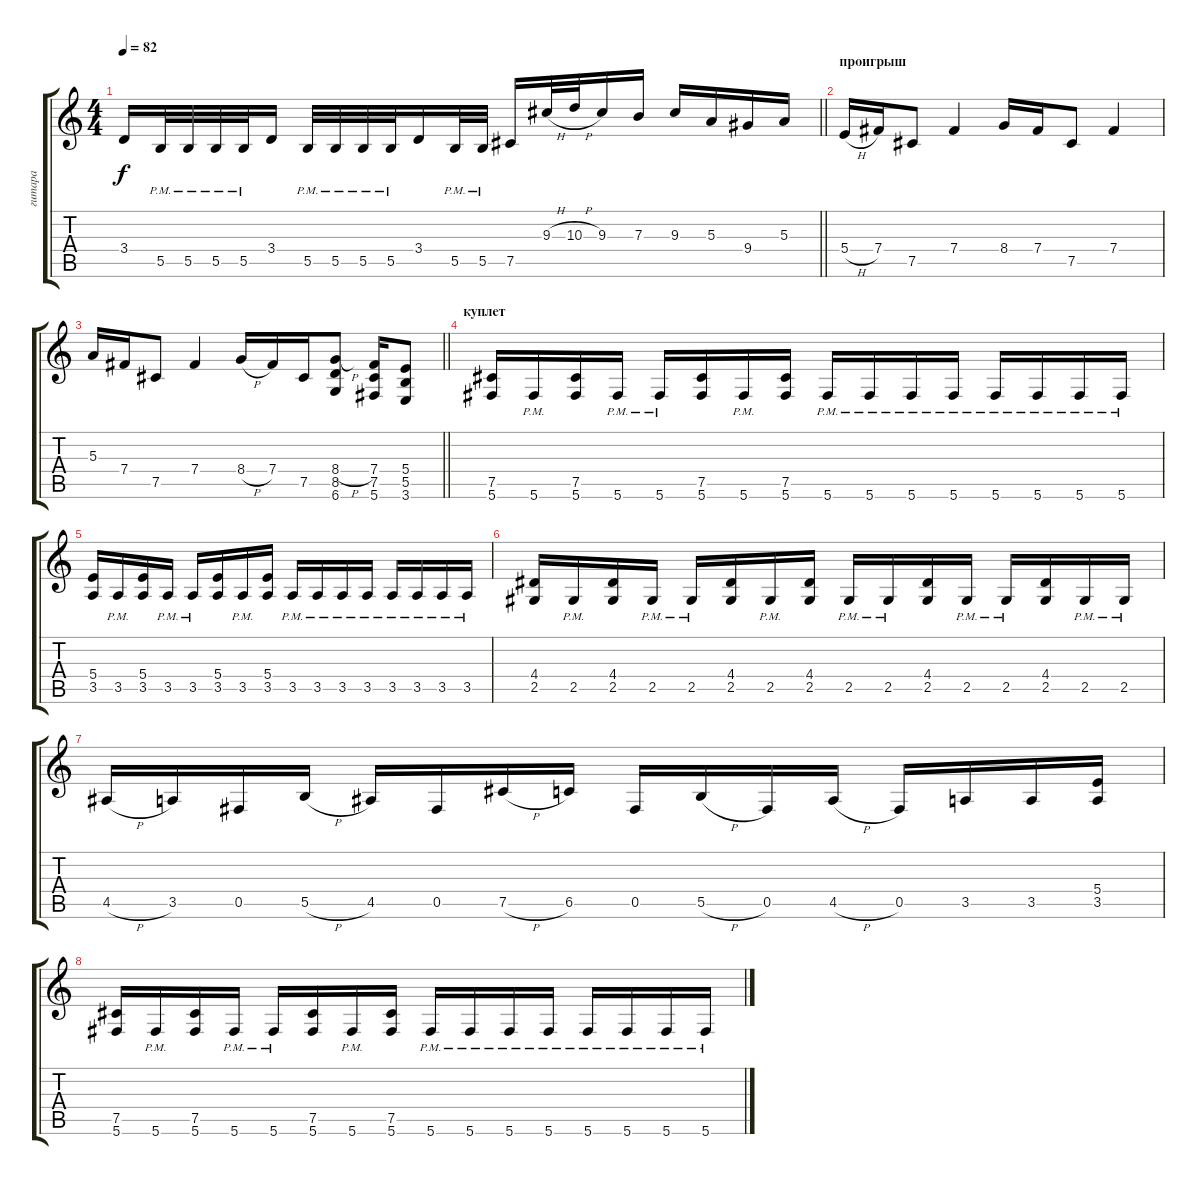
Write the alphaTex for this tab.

\track ("гитара" "гитара") {instrument overdrivenguitar}
\staff {score tabs}
\tuning (Db4 Ab3 E3 B2 Gb2 Db2) {hide}
\ts (4 4)
\tempo 82
\clef g2
\barLineRight lightlight
\ks c
3.4.16{dy f} 5.5{pm}.32 5.5{pm}.32 5.5{pm}.32 5.5{pm}.32 3.4.16 5.5{pm}.32 5.5{pm}.32 5.5{pm}.32 5.5{pm}.32 3.4.16 5.5{pm}.32 5.5{pm}.32 7.5.16 9.3{h}.32 10.3{h}.32 9.3.16 7.3.16 9.3.16 5.3.16 9.4.16 5.3.16 |
\section ("" "проигрыш")
5.4{h}.16 7.4.16 7.5.8 7.4.4 8.4.16 7.4.16 7.5.8 7.4.4 |
\barLineRight lightlight
5.3.16 7.4.16 7.5.8 7.4.4 8.4{h}.16 7.4.16 7.5.16 (8.4{h} 8.5 6.6).8 (7.4 7.5 5.6).16 (5.4 5.5 3.6).8 |
\section ("" "куплет")
(7.5 5.6).16 5.6{pm}.16 (7.5 5.6).16 5.6{pm}.16 5.6{pm}.16 (7.5 5.6).16 5.6{pm}.16 (7.5 5.6).16 5.6{pm}.16 5.6{pm}.16 5.6{pm}.16 5.6{pm}.16 5.6{pm}.16 5.6{pm}.16 5.6{pm}.16 5.6{pm}.16 |
(5.4 3.5).16 3.5{pm}.16 (5.4 3.5).16 3.5{pm}.16 3.5{pm}.16 (5.4 3.5).16 3.5{pm}.16 (5.4 3.5).16 3.5{pm}.16 3.5{pm}.16 3.5{pm}.16 3.5{pm}.16 3.5{pm}.16 3.5{pm}.16 3.5{pm}.16 3.5{pm}.16 |
(4.4 2.5).16 2.5{pm}.16 (4.4 2.5).16 2.5{pm}.16 2.5{pm}.16 (4.4 2.5).16 2.5{pm}.16 (4.4 2.5).16 2.5{pm}.16 2.5{pm}.16 (4.4 2.5).16 2.5{pm}.16 2.5{pm}.16 (4.4 2.5).16 2.5{pm}.16 2.5{pm}.16 |
4.5{h}.16 3.5.16 0.5.16 5.5{h}.16 4.5.16 0.5.16 7.5{h}.16 6.5.16 0.5.16 5.5{h}.16 0.5.16 4.5{h}.16 0.5.16 3.5.16 3.5.16 (5.4 3.5).16 |
(7.5 5.6).16 5.6{pm}.16 (7.5 5.6).16 5.6{pm}.16 5.6{pm}.16 (7.5 5.6).16 5.6{pm}.16 (7.5 5.6).16 5.6{pm}.16 5.6{pm}.16 5.6{pm}.16 5.6{pm}.16 5.6{pm}.16 5.6{pm}.16 5.6{pm}.16 5.6{pm}.16
